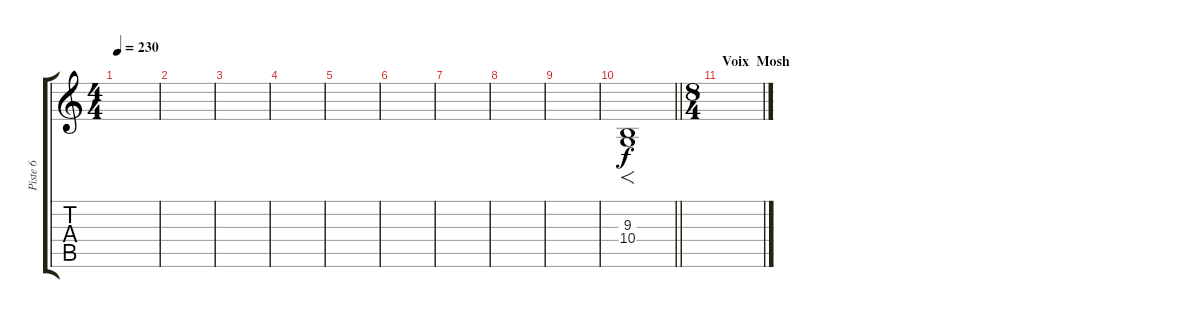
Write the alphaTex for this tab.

\track ("Piste 6" "Piste 6") {instrument lead8bassandlead}
\staff {score tabs}
\tuning (B3 Gb3 D3 A2 E2 B1) {hide}
\ts (4 4)
\tempo 230
\clef g2
\ks c
|
|
|
|
|
|
|
|
|
\barLineRight lightlight
(9.3 10.4).1{f} |
\ts (8 4)
\section ("" "Voix  Mosh")
